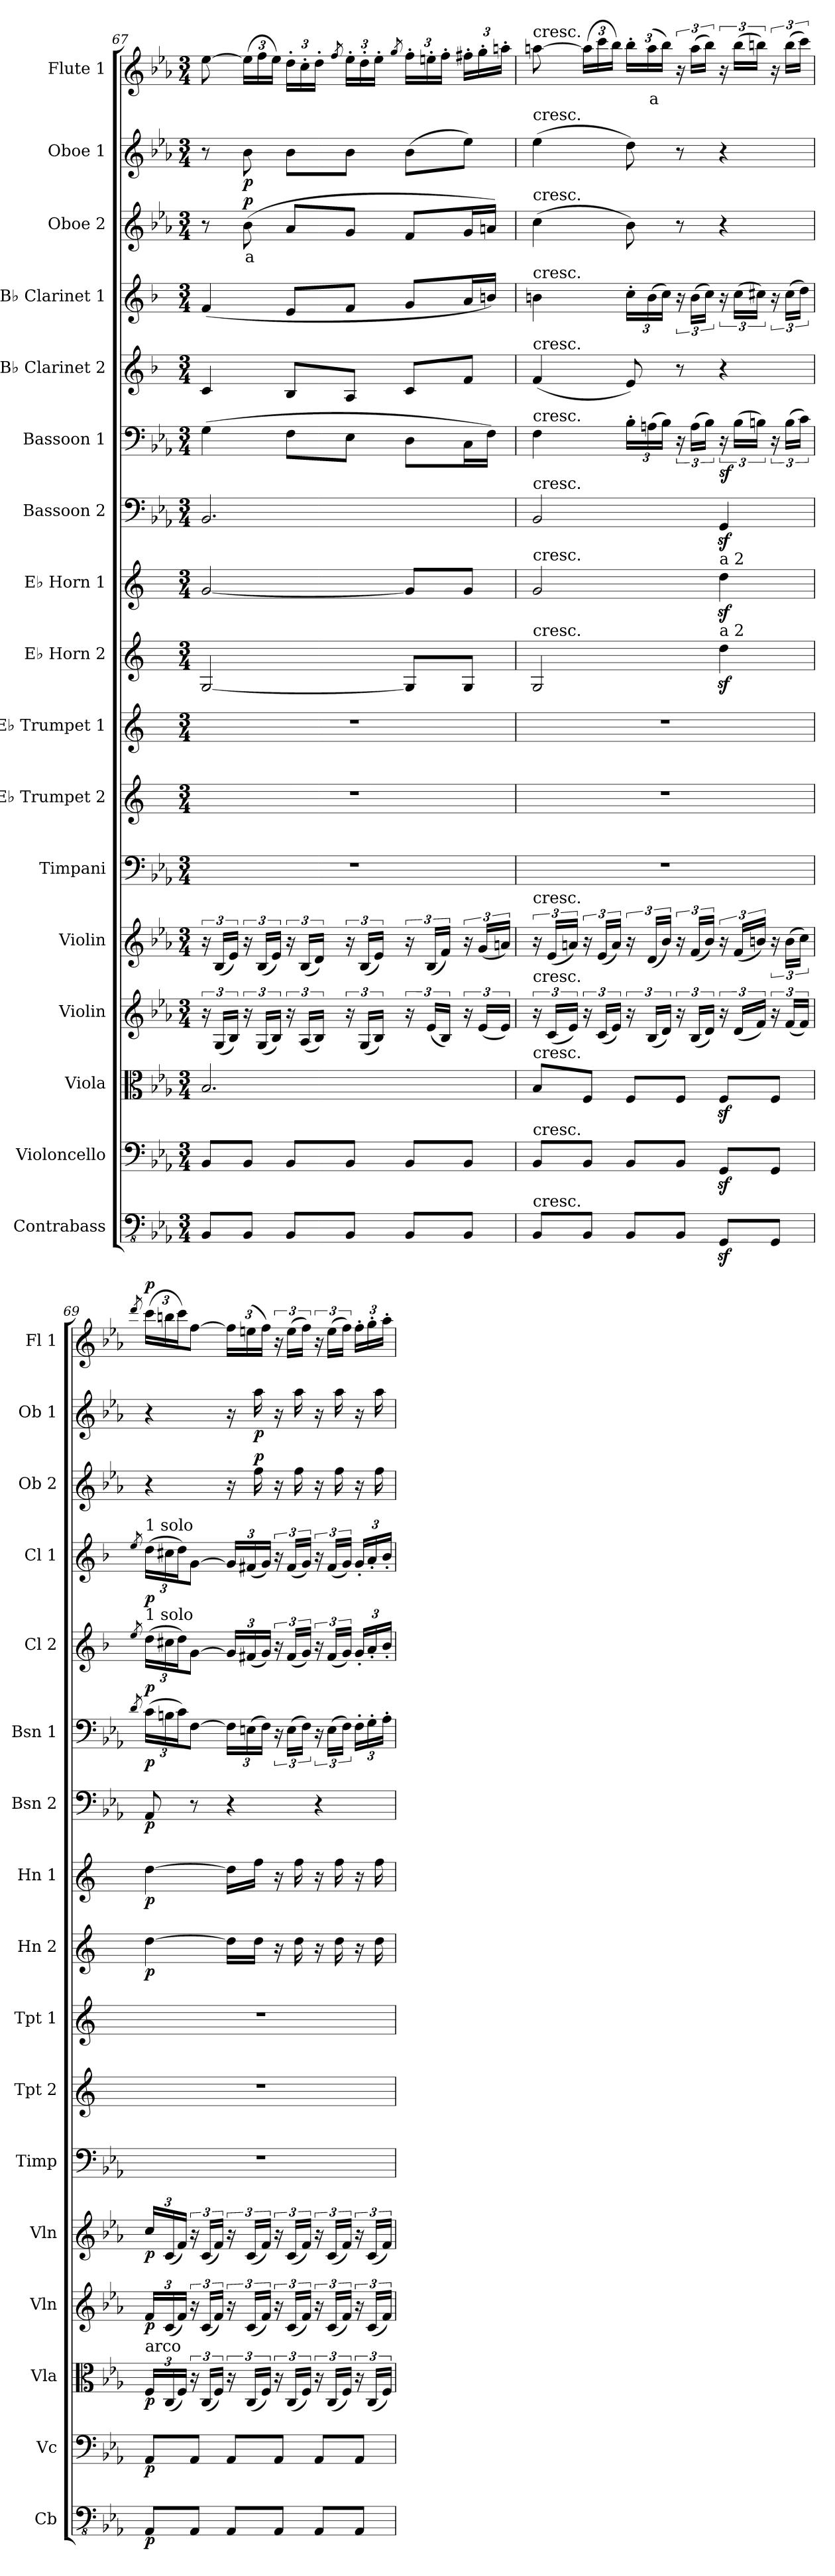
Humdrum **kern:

**kern	**dynam	**kern	**dynam	**kern	**dynam	**kern	**dynam	**kern	**dynam	**kern	**kern	**kern	**kern	**dynam	**kern	**dynam	**kern	**dynam	**kern	**dynam	**kern	**dynam	**kern	**dynam	**kern	**text	**dynam	**kern	**dynam	**kern	**text	**dynam
*part17	*part17	*part16	*part16	*part15	*part15	*part14	*part14	*part13	*part13	*part12	*part11	*part10	*part9	*part9	*part8	*part8	*part7	*part7	*part6	*part6	*part5	*part5	*part4	*part4	*part3	*part3	*part3	*part2	*part2	*part1	*part1	*part1
*staff17	*staff17	*staff16	*staff16	*staff15	*staff15	*staff14	*staff14	*staff13	*staff13	*staff12	*staff11	*staff10	*staff9	*staff9	*staff8	*staff8	*staff7	*staff7	*staff6	*staff6	*staff5	*staff5	*staff4	*staff4	*staff3	*staff3	*staff3	*staff2	*staff2	*staff1	*staff1	*staff1
*I"Contrabass	*	*I"Violoncello	*	*I"Viola	*	*I"Violin	*	*I"Violin	*	*I"Timpani	*I"E♭ Trumpet 2	*I"E♭ Trumpet 1	*I"E♭ Horn 2	*	*I"E♭ Horn 1	*	*I"Bassoon 2	*	*I"Bassoon 1	*	*I"B♭ Clarinet 2	*	*I"B♭ Clarinet 1	*	*I"Oboe 2	*	*	*I"Oboe 1	*	*I"Flute 1	*	*
*I'Cb	*	*I'Vc	*	*I'Vla	*	*I'Vln	*	*I'Vln	*	*I'Timp	*I'Tpt 2	*I'Tpt 1	*I'Hn 2	*	*I'Hn 1	*	*I'Bsn 2	*	*I'Bsn 1	*	*I'Cl 2	*	*I'Cl 1	*	*I'Ob 2	*	*	*I'Ob 1	*	*I'Fl 1	*	*
*clefFv4	*	*clefF4	*	*clefC3	*	*clefG2	*	*clefG2	*	*clefF4	*clefG2	*clefG2	*clefG2	*	*clefG2	*	*clefF4	*	*clefF4	*	*clefG2	*	*clefG2	*	*clefG2	*	*	*clefG2	*	*clefG2	*	*
*	*	*	*	*	*	*	*	*	*	*	*ITrd-2c-3	*ITrd-2c-3	*ITrd5c9	*	*ITrd5c9	*	*	*	*	*	*ITrd1c2	*	*ITrd1c2	*	*	*	*	*	*	*	*	*
*k[b-e-a-]	*	*k[b-e-a-]	*	*k[b-e-a-]	*	*k[b-e-a-]	*	*k[b-e-a-]	*	*k[b-e-a-]	*k[b-e-a-]	*k[b-e-a-]	*k[b-e-a-]	*	*k[b-e-a-]	*	*k[b-e-a-]	*	*k[b-e-a-]	*	*k[b-e-a-]	*	*k[b-e-a-]	*	*k[b-e-a-]	*	*	*k[b-e-a-]	*	*k[b-e-a-]	*	*
*M3/4	*	*M3/4	*	*M3/4	*	*M3/4	*	*M3/4	*	*M3/4	*M3/4	*M3/4	*M3/4	*	*M3/4	*	*M3/4	*	*M3/4	*	*M3/4	*	*M3/4	*	*M3/4	*	*	*M3/4	*	*M3/4	*	*
=67	=67	=67	=67	=67	=67	=67	=67	=67	=67	=67	=67	=67	=67	=67	=67	=67	=67	=67	=67	=67	=67	=67	=67	=67	=67	=67	=67	=67	=67	=67	=67	=67
8BBB-/L	.	8BB-/L	.	2.B-/	.	24r	.	24r	.	2.r	2.r	2.r	[2BB-/	.	[2B-/	.	2.BB-/	.	(4G\	.	4B-/	.	(4e-/	.	8r	.	.	8r	.	[8ee-\	.	.
.	.	.	.	.	.	(24G/LL	.	(24B-/LL	.	.	.	.	.	.	.	.	.	.	.	.	.	.	.	.	.	.	.	.	.	.	.	.
.	.	.	.	.	.	24B-/JJ)	.	24e-/JJ)	.	.	.	.	.	.	.	.	.	.	.	.	.	.	.	.	.	.	.	.	.	.	.	.
!	!	!	!	!	!	!	!	!	!	!	!	!	!	!	!	!	!	!	!	!	!	!	!	!	!	!LO:LY:b:color=#FF0000	!	!	!	!	!	!
*	*	*	*	*	*	*	*	*	*	*	*	*	*	*	*	*	*	*	*	*	*	*	*	*	*	*	*	*	*	*Xbrackettup	*	*
!	!	!	!	!	!	!	!	!	!	!	!	!	!	!	!	!	!	!	!	!	!	!	!	!	!	!	!LO:DY:b	!	!LO:DY:b	!	!	!
8BBB-/J	.	8BB-/J	.	.	.	24r	.	24r	.	.	.	.	.	.	.	.	.	.	.	.	.	.	.	.	(8b-\	a	p	8b-\	p	(24ee-\LL]	.	.
.	.	.	.	.	.	(24G/LL	.	(24B-/LL	.	.	.	.	.	.	.	.	.	.	.	.	.	.	.	.	.	.	.	.	.	24ff\	.	.
.	.	.	.	.	.	24B-/JJ)	.	24e-/JJ)	.	.	.	.	.	.	.	.	.	.	.	.	.	.	.	.	.	.	.	.	.	24ee-\JJ)	.	.
8BBB-/L	.	8BB-/L	.	.	.	24r	.	24r	.	.	.	.	.	.	.	.	.	.	8F\L	.	8A-/L	.	8d/L	.	8a-/L	.	.	8b-\L	.	24dd'\LL	.	.
.	.	.	.	.	.	(24A-/LL	.	(24B-/LL	.	.	.	.	.	.	.	.	.	.	.	.	.	.	.	.	.	.	.	.	.	24cc'\	.	.
.	.	.	.	.	.	24B-/JJ)	.	24d/JJ)	.	.	.	.	.	.	.	.	.	.	.	.	.	.	.	.	.	.	.	.	.	24dd'\JJ	.	.
.	.	.	.	.	.	.	.	.	.	.	.	.	.	.	.	.	.	.	.	.	.	.	.	.	.	.	.	.	.	8qff/	.	.
8BBB-/J	.	8BB-/J	.	.	.	24r	.	24r	.	.	.	.	.	.	.	.	.	.	8E-\J	.	8G/J	.	8e-/J	.	8g/J	.	.	8b-\J	.	24ee-'\LL	.	.
.	.	.	.	.	.	(24G/LL	.	(24B-/LL	.	.	.	.	.	.	.	.	.	.	.	.	.	.	.	.	.	.	.	.	.	24dd'\	.	.
.	.	.	.	.	.	24B-/JJ)	.	24e-/JJ)	.	.	.	.	.	.	.	.	.	.	.	.	.	.	.	.	.	.	.	.	.	24ee-'\JJ	.	.
.	.	.	.	.	.	.	.	.	.	.	.	.	.	.	.	.	.	.	.	.	.	.	.	.	.	.	.	.	.	8qgg/	.	.
8BBB-/L	.	8BB-/L	.	.	.	24r	.	24r	.	.	.	.	8BB-/L]	.	8B-/L]	.	.	.	8D\L	.	8B-/L	.	8f/L	.	8f/L	.	.	(8b-\L	.	24ff'\LL	.	.
.	.	.	.	.	.	(24e-/LL	.	(24B-/LL	.	.	.	.	.	.	.	.	.	.	.	.	.	.	.	.	.	.	.	.	.	24een'\	.	.
.	.	.	.	.	.	24B-/JJ)	.	24f/JJ)	.	.	.	.	.	.	.	.	.	.	.	.	.	.	.	.	.	.	.	.	.	24ff'\JJ	.	.
8BBB-/J	.	8BB-/J	.	.	.	24r	.	24r	.	.	.	.	8BB-/J	.	8B-/J	.	.	.	16C\L	.	8e-/J	.	16g/L	.	16g/L	.	.	8ee-\J)	.	24ff#X'\LL	.	.
.	.	.	.	.	.	(24e-/LL	.	(24g/LL	.	.	.	.	.	.	.	.	.	.	.	.	.	.	.	.	.	.	.	.	.	24gg'\	.	.
.	.	.	.	.	.	.	.	.	.	.	.	.	.	.	.	.	.	.	16F\JJ)	.	.	.	16an/JJ)	.	16an/JJ)	.	.	.	.	.	.	.
.	.	.	.	.	.	24e-/JJ)	.	24an/JJ)	.	.	.	.	.	.	.	.	.	.	.	.	.	.	.	.	.	.	.	.	.	24aan'\JJ	.	.
!!LO:PB:g=z
=68	=68	=68	=68	=68	=68	=68	=68	=68	=68	=68	=68	=68	=68	=68	=68	=68	=68	=68	=68	=68	=68	=68	=68	=68	=68	=68	=68	=68	=68	=68	=68	=68
!	!	!	!	!	!	!	!	!	!	!	!	!	!	!	!	!	!	!	!	!	!	!	!	!	!	!	!	!	!	!LO:TX:a:t=cresc.	!	!
!	!	!	!	!	!	!	!	!	!	!	!	!	!	!	!	!	!	!	!	!	!	!	!	!	!	!	!	!LO:TX:a:t=cresc.	!	!	!	!
!	!	!	!	!	!	!	!	!	!	!	!	!	!	!	!	!	!	!	!	!	!	!	!	!	!LO:TX:a:t=cresc.	!	!	!	!	!	!	!
!	!	!	!	!	!	!	!	!	!	!	!	!	!	!	!	!	!	!	!	!	!	!	!LO:TX:a:t=cresc.	!	!	!	!	!	!	!	!	!
!	!	!	!	!	!	!	!	!	!	!	!	!	!	!	!	!	!	!	!	!	!LO:TX:a:t=cresc.	!	!	!	!	!	!	!	!	!	!	!
!	!	!	!	!	!	!	!	!	!	!	!	!	!	!	!	!	!	!	!LO:TX:a:t=cresc.	!	!	!	!	!	!	!	!	!	!	!	!	!
!	!	!	!	!	!	!	!	!	!	!	!	!	!	!	!	!	!LO:TX:a:t=cresc.	!	!	!	!	!	!	!	!	!	!	!	!	!	!	!
!	!	!	!	!	!	!	!	!	!	!	!	!	!	!	!LO:TX:a:t=cresc.	!	!	!	!	!	!	!	!	!	!	!	!	!	!	!	!	!
!	!	!	!	!	!	!	!	!	!	!	!	!	!LO:TX:a:t=cresc.	!	!	!	!	!	!	!	!	!	!	!	!	!	!	!	!	!	!	!
!	!	!	!	!	!	!	!	!LO:TX:a:t=cresc.	!	!	!	!	!	!	!	!	!	!	!	!	!	!	!	!	!	!	!	!	!	!	!	!
!	!	!	!	!	!	!LO:TX:a:t=cresc.	!	!	!	!	!	!	!	!	!	!	!	!	!	!	!	!	!	!	!	!	!	!	!	!	!	!
!	!	!	!	!LO:TX:a:t=cresc.	!	!	!	!	!	!	!	!	!	!	!	!	!	!	!	!	!	!	!	!	!	!	!	!	!	!	!	!
!	!	!LO:TX:a:t=cresc.	!	!	!	!	!	!	!	!	!	!	!	!	!	!	!	!	!	!	!	!	!	!	!	!	!	!	!	!	!	!
!LO:TX:a:t=cresc.	!	!	!	!	!	!	!	!	!	!	!	!	!	!	!	!	!	!	!	!	!	!	!	!	!	!	!	!	!	!	!	!
8BBB-/L	.	8BB-/L	.	8B-/L	.	24r	.	24r	.	2.r	2.r	2.r	2BB-/	.	2B-/	.	2BB-/	.	4F\	.	(4e-/	.	4an\	.	(4cc\	.	.	(4ee-\	.	[8aan\	.	.
.	.	.	.	.	.	(24c/LL	.	(24e-/LL	.	.	.	.	.	.	.	.	.	.	.	.	.	.	.	.	.	.	.	.	.	.	.	.
.	.	.	.	.	.	24e-/JJ)	.	24an/JJ)	.	.	.	.	.	.	.	.	.	.	.	.	.	.	.	.	.	.	.	.	.	.	.	.
8BBB-/J	.	8BB-/J	.	8F/J	.	24r	.	24r	.	.	.	.	.	.	.	.	.	.	.	.	.	.	.	.	.	.	.	.	.	(24aa\LL]	.	.
.	.	.	.	.	.	(24c/LL	.	(24e-/LL	.	.	.	.	.	.	.	.	.	.	.	.	.	.	.	.	.	.	.	.	.	24ccc\	.	.
.	.	.	.	.	.	24e-/JJ)	.	24a/JJ)	.	.	.	.	.	.	.	.	.	.	.	.	.	.	.	.	.	.	.	.	.	24bb-\JJ)	.	.
*	*	*	*	*	*	*	*	*	*	*	*	*	*	*	*	*	*	*	*Xbrackettup	*	*	*	*Xbrackettup	*	*	*	*	*	*	*	*	*
8BBB-/L	.	8BB-/L	.	8F/L	.	24r	.	24r	.	.	.	.	.	.	.	.	.	.	24B-'\LL	.	8d/)	.	24b-'\LL	.	8b-\)	.	.	8dd\)	.	24bb-'\LL	.	.
!	!	!	!	!	!	!	!	!	!	!	!	!	!	!	!	!	!	!	!	!	!	!	!	!	!	!	!	!	!	!	!LO:LY:b:color=#FF0000	!
.	.	.	.	.	.	(24B-/LL	.	(24d/LL	.	.	.	.	.	.	.	.	.	.	(24An\	.	.	.	(24a\	.	.	.	.	.	.	(24aa\	a	.
.	.	.	.	.	.	24d/JJ)	.	24b-/JJ)	.	.	.	.	.	.	.	.	.	.	24B-\JJ)	.	.	.	24b-\JJ)	.	.	.	.	.	.	24bb-\JJ)	.	.
*	*	*	*	*	*	*	*	*	*	*	*	*	*	*	*	*	*	*	*brackettup	*	*	*	*brackettup	*	*	*	*	*	*	*brackettup	*	*
8BBB-/J	.	8BB-/J	.	8F/J	.	24r	.	24r	.	.	.	.	.	.	.	.	.	.	24r	.	8r	.	24r	.	8r	.	.	8r	.	24r	.	.
.	.	.	.	.	.	(24B-/LL	.	(24f/LL	.	.	.	.	.	.	.	.	.	.	(24A\LL	.	.	.	(24a\LL	.	.	.	.	.	.	(24aa\LL	.	.
.	.	.	.	.	.	24d/JJ)	.	24b-/JJ)	.	.	.	.	.	.	.	.	.	.	24B-\JJ)	.	.	.	24b-\JJ)	.	.	.	.	.	.	24bb-\JJ)	.	.
!	!	!	!	!	!	!	!	!	!	!	!	!	!	!	!LO:TX:a:t=a 2	!	!	!	!	!	!	!	!	!	!	!	!	!	!	!	!	!
!	!	!	!	!	!	!	!	!	!	!	!	!	!LO:TX:a:t=a 2	!	!	!	!	!	!	!	!	!	!	!	!	!	!	!	!	!	!	!
!	!	!	!	!	!	!	!	!	!	!	!	!	!	!	!	!	!	!	!	!LO:DY:b	!	!	!	!	!	!	!	!	!	!	!	!
8GGGz</L	.	8GGz</L	.	8Fz</L	.	24r	.	24r	.	.	.	.	4fz<\	.	4fz<\	.	4GGz</	.	24r	sf	4r	.	24r	.	4r	.	.	4r	.	24r	.	.
.	.	.	.	.	.	(24d/LL	.	(24f/LL	.	.	.	.	.	.	.	.	.	.	(24B-\LL	.	.	.	(24b-\LL	.	.	.	.	.	.	(24bb-\LL	.	.
.	.	.	.	.	.	24f/JJ)	.	24bn/JJ)	.	.	.	.	.	.	.	.	.	.	24Bn\JJ)	.	.	.	24bn\JJ)	.	.	.	.	.	.	24bbn\JJ)	.	.
8GGG/J	.	8GG/J	.	8F/J	.	24r	.	24r	.	.	.	.	.	.	.	.	.	.	24r	.	.	.	24r	.	.	.	.	.	.	24r	.	.
.	.	.	.	.	.	(24f/LL	.	(24b\LL	.	.	.	.	.	.	.	.	.	.	(24B\LL	.	.	.	(24b\LL	.	.	.	.	.	.	(24bb\LL	.	.
.	.	.	.	.	.	24f/JJ)	.	24cc\JJ)	.	.	.	.	.	.	.	.	.	.	24c\JJ)	.	.	.	24cc\JJ)	.	.	.	.	.	.	24ccc\JJ)	.	.
=69	=69	=69	=69	=69	=69	=69	=69	=69	=69	=69	=69	=69	=69	=69	=69	=69	=69	=69	=69	=69	=69	=69	=69	=69	=69	=69	=69	=69	=69	=69	=69	=69
.	.	.	.	.	.	.	.	.	.	.	.	.	.	.	.	.	.	.	8qd/	.	8qdd/	.	8qdd/	.	.	.	.	.	.	8qddd/	.	.
*	*	*	*	*Xbrackettup	*	*Xbrackettup	*	*Xbrackettup	*	*	*	*	*	*	*	*	*	*	*Xbrackettup	*	*Xbrackettup	*	*Xbrackettup	*	*	*	*	*	*	*Xbrackettup	*	*
!	!	!	!	!	!	!	!	!	!	!	!	!	!	!	!	!	!	!	!	!	!	!	!LO:TX:a:t=1 solo	!	!	!	!	!	!	!	!	!
!	!	!	!	!	!	!	!	!	!	!	!	!	!	!	!	!	!	!	!	!	!LO:TX:a:t=1 solo	!	!	!	!	!	!	!	!	!	!	!
!	!	!	!	!LO:TX:a:t=arco	!	!	!	!	!	!	!	!	!	!	!	!	!	!	!	!	!	!	!	!	!	!	!	!	!	!	!	!
!	!LO:DY:b	!	!LO:DY:b	!	!LO:DY:b	!	!LO:DY:b	!	!LO:DY:b	!	!	!	!	!LO:DY:b	!	!LO:DY:b	!	!LO:DY:b	!	!LO:DY:b	!	!LO:DY:b	!	!LO:DY:b	!	!	!	!	!	!	!	!LO:DY:b
8AAA-/L	p	8AA-/L	p	24F/LL	p	24f/LL	p	24cc/LL	p	2.r	2.r	2.r	[4f\	p	[4f\	p	8AA-/	p	(24c\LL	p	(24cc\LL	p	(24cc\LL	p	4r	.	.	4r	.	(24ccc\LL	.	p
.	.	.	.	(24C/	.	(24c/	.	(24c/	.	.	.	.	.	.	.	.	.	.	24Bn\	.	24bn\	.	24bn\	.	.	.	.	.	.	24bbn\	.	.
.	.	.	.	24F/JJ)	.	24f/JJ)	.	24f/JJ)	.	.	.	.	.	.	.	.	.	.	24c\J)	.	24cc\J)	.	24cc\J)	.	.	.	.	.	.	24ccc\J)	.	.
*	*	*	*	*brackettup	*	*brackettup	*	*brackettup	*	*	*	*	*	*	*	*	*	*	*	*	*	*	*	*	*	*	*	*	*	*	*	*
8AAA-/J	.	8AA-/J	.	24r	.	24r	.	24r	.	.	.	.	.	.	.	.	8r	.	[8F\J	.	[8f\J	.	[8f\J	.	.	.	.	.	.	[8ff\J	.	.
.	.	.	.	(24C/LL	.	(24c/LL	.	(24c/LL	.	.	.	.	.	.	.	.	.	.	.	.	.	.	.	.	.	.	.	.	.	.	.	.
.	.	.	.	24F/JJ)	.	24f/JJ)	.	24f/JJ)	.	.	.	.	.	.	.	.	.	.	.	.	.	.	.	.	.	.	.	.	.	.	.	.
8AAA-/L	.	8AA-/L	.	24r	.	24r	.	24r	.	.	.	.	16f\LL]	.	16f\LL]	.	4r	.	24F\LL]	.	24f/LL]	.	24f/LL]	.	16r	.	.	16r	.	24ff\LL]	.	.
.	.	.	.	(24C/LL	.	(24c/LL	.	(24c/LL	.	.	.	.	.	.	.	.	.	.	(24En\	.	(24en/	.	(24en/	.	.	.	.	.	.	(24een\	.	.
!	!	!	!	!	!	!	!	!	!	!	!	!	!	!	!	!	!	!	!	!	!	!	!	!	!	!	!LO:DY:b	!	!LO:DY:b	!	!	!
.	.	.	.	.	.	.	.	.	.	.	.	.	16f\JJ	.	16a-\JJ	.	.	.	.	.	.	.	.	.	16ff\	.	p	16aa-\	p	.	.	.
.	.	.	.	24F/JJ)	.	24f/JJ)	.	24f/JJ)	.	.	.	.	.	.	.	.	.	.	24F\JJ)	.	24f/JJ)	.	24f/JJ)	.	.	.	.	.	.	24ff\JJ)	.	.
*	*	*	*	*	*	*	*	*	*	*	*	*	*	*	*	*	*	*	*brackettup	*	*brackettup	*	*brackettup	*	*	*	*	*	*	*brackettup	*	*
8AAA-/J	.	8AA-/J	.	24r	.	24r	.	24r	.	.	.	.	16r	.	16r	.	.	.	24r	.	24r	.	24r	.	16r	.	.	16r	.	24r	.	.
.	.	.	.	(24C/LL	.	(24c/LL	.	(24c/LL	.	.	.	.	.	.	.	.	.	.	(24E\LL	.	(24e/LL	.	(24e/LL	.	.	.	.	.	.	(24ee\LL	.	.
.	.	.	.	.	.	.	.	.	.	.	.	.	16f\	.	16a-\	.	.	.	.	.	.	.	.	.	16ff\	.	.	16aa-\	.	.	.	.
.	.	.	.	24F/JJ)	.	24f/JJ)	.	24f/JJ)	.	.	.	.	.	.	.	.	.	.	24F\JJ)	.	24f/JJ)	.	24f/JJ)	.	.	.	.	.	.	24ff\JJ)	.	.
8AAA-/L	.	8AA-/L	.	24r	.	24r	.	24r	.	.	.	.	16r	.	16r	.	4r	.	24r	.	24r	.	24r	.	16r	.	.	16r	.	24r	.	.
.	.	.	.	(24C/LL	.	(24c/LL	.	(24c/LL	.	.	.	.	.	.	.	.	.	.	(24E\LL	.	(24e/LL	.	(24e/LL	.	.	.	.	.	.	(24ee\LL	.	.
.	.	.	.	.	.	.	.	.	.	.	.	.	16f\	.	16a-\	.	.	.	.	.	.	.	.	.	16ff\	.	.	16aa-\	.	.	.	.
.	.	.	.	24F/JJ)	.	24f/JJ)	.	24f/JJ)	.	.	.	.	.	.	.	.	.	.	24F\JJ)	.	24f/JJ)	.	24f/JJ)	.	.	.	.	.	.	24ff\JJ)	.	.
*	*	*	*	*	*	*	*	*	*	*	*	*	*	*	*	*	*	*	*Xbrackettup	*	*Xbrackettup	*	*Xbrackettup	*	*	*	*	*	*	*Xbrackettup	*	*
8AAA-/J	.	8AA-/J	.	24r	.	24r	.	24r	.	.	.	.	16r	.	16r	.	.	.	24F'\LL	.	24f'/LL	.	24f'/LL	.	16r	.	.	16r	.	24ff'\LL	.	.
.	.	.	.	(24C/LL	.	(24c/LL	.	(24c/LL	.	.	.	.	.	.	.	.	.	.	24G'\	.	24g'/	.	24g'/	.	.	.	.	.	.	24gg'\	.	.
.	.	.	.	.	.	.	.	.	.	.	.	.	16f\	.	16a-\	.	.	.	.	.	.	.	.	.	16ff\	.	.	16aa-\	.	.	.	.
.	.	.	.	24F/JJ)	.	24f/JJ)	.	24f/JJ)	.	.	.	.	.	.	.	.	.	.	24A-'\JJ	.	24a-'/JJ	.	24a-'/JJ	.	.	.	.	.	.	24aa-'\JJ	.	.
=	=	=	=	=	=	=	=	=	=	=	=	=	=	=	=	=	=	=	=	=	=	=	=	=	=	=	=	=	=	=	=	=
*-	*-	*-	*-	*-	*-	*-	*-	*-	*-	*-	*-	*-	*-	*-	*-	*-	*-	*-	*-	*-	*-	*-	*-	*-	*-	*-	*-	*-	*-	*-	*-	*-
